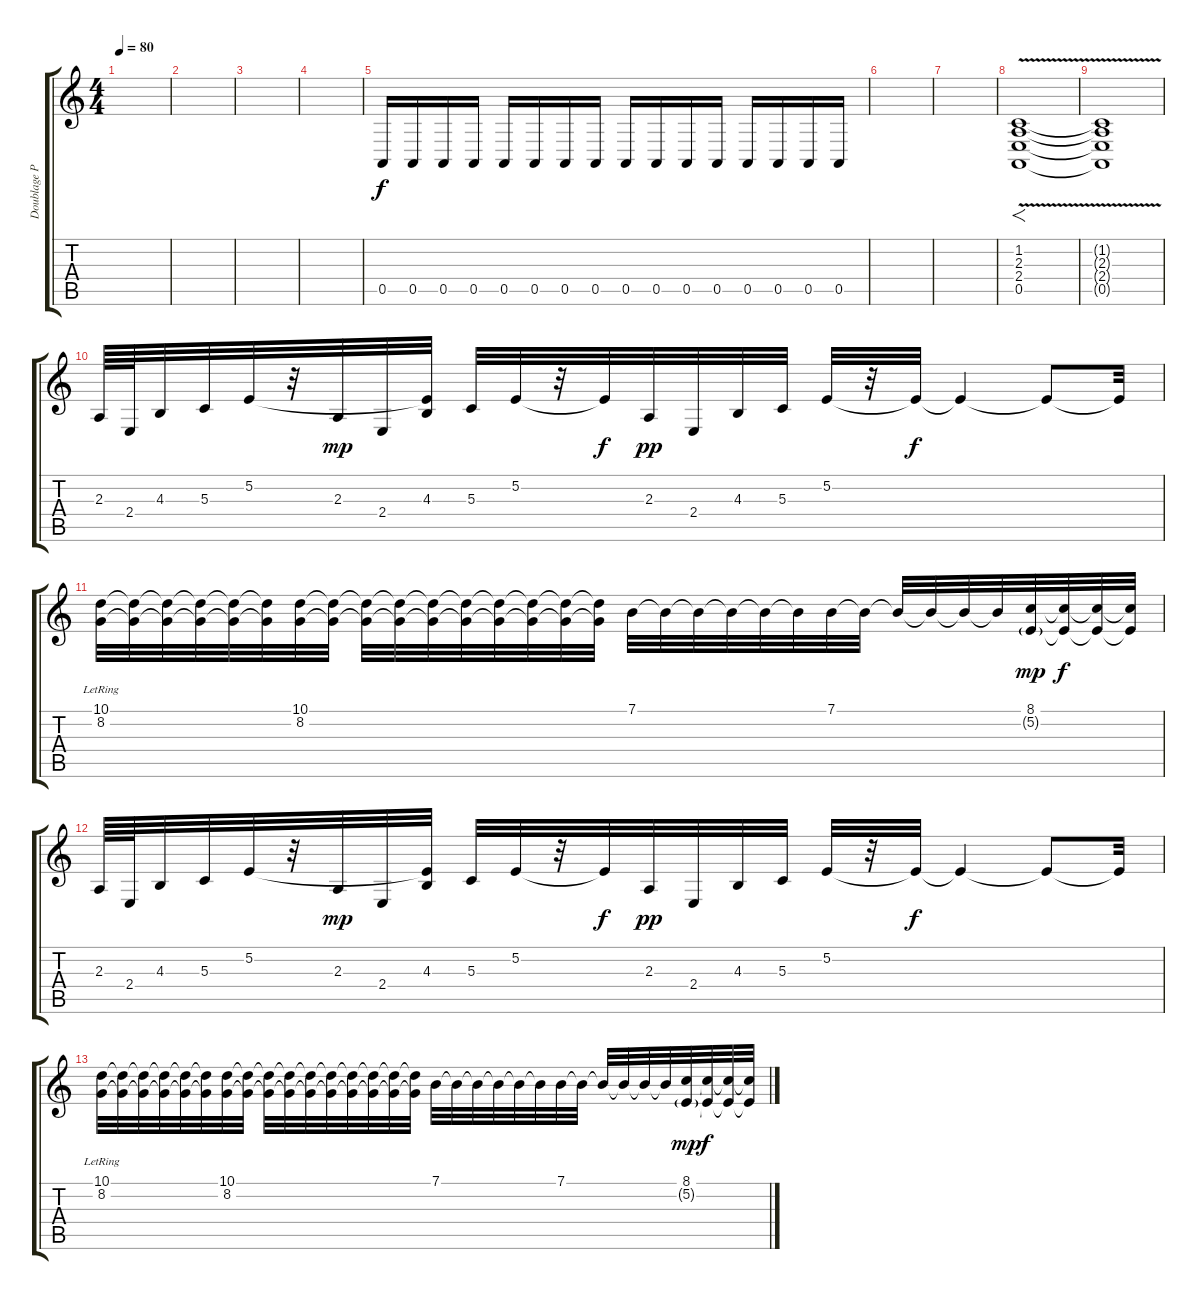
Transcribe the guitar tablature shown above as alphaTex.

\track ("Doublage Piano" "Doublage P") {instrument stringensemble1}
\staff {score tabs}
\tuning (E4 B3 G3 D3 A2 E2) {hide}
\ts (4 4)
\tempo 80
\clef g2
\ks c
|
|
|
|
0.5.16{volume 5 instrument lead1square} 0.5.16{volume 11} 0.5.16 0.5.16 0.5.16 0.5.16 0.5.16 0.5.16 0.5.16 0.5.16 0.5.16 0.5.16 0.5.16 0.5.16 0.5.16 0.5.16 |
|
|
(1.2{v} 2.3 2.4 0.5).1{f} |
(1.2{t} 2.3{t} 2.4{t} 0.5{t}).1 |
2.3.64{volume 9 instrument stringensemble1} 2.4.64 4.3.32 5.3.32 5.2.32 r.32 2.3.32{dy mp} 2.4.32 (5.2{t} 4.3).32 5.3.32 5.2.32 r.32 5.2{t}.32{dy f} 2.3.32{dy pp} 2.4.32 4.3.32 5.3.32 5.2.32 r.32 5.2{t}.32{dy f} 5.2{t}.4 5.2{t}.8 5.2{t}.32 |
(10.1{lr} 8.2{lr}).32 (10.1{t} 8.2{t}).32 (10.1{t} 8.2{t}).32 (10.1{t} 8.2{t}).32 (10.1{t} 8.2{t}).32 (10.1{t} 8.2{t}).32 (10.1 8.2).32 (10.1{t} 8.2{t}).32 (10.1{t} 8.2{t}).32 (10.1{t} 8.2{t}).32 (10.1{t} 8.2{t}).32 (10.1{t} 8.2{t}).32 (10.1{t} 8.2{t}).32 (10.1{t} 8.2{t}).32 (10.1{t} 8.2{t}).32 (10.1{t} 8.2{t}).32 7.1.32 7.1{t}.32 7.1{t}.32 7.1{t}.32 7.1{t}.32 7.1{t}.32 7.1.32 7.1{t}.32 7.1{t}.32 7.1{t}.32 7.1{t}.32 7.1{t}.32 (8.1 5.2{g}).32{dy mp} (8.1{t} 5.2{t}).32{dy f} (8.1{t} 5.2{t}).32 (8.1{t} 5.2{t}).32 |
2.3.64 2.4.64 4.3.32 5.3.32 5.2.32 r.32 2.3.32{dy mp} 2.4.32 (5.2{t} 4.3).32 5.3.32 5.2.32 r.32 5.2{t}.32{dy f} 2.3.32{dy pp} 2.4.32 4.3.32 5.3.32 5.2.32 r.32 5.2{t}.32{dy f} 5.2{t}.4 5.2{t}.8 5.2{t}.32 |
(10.1{lr} 8.2{lr}).32 (10.1{t} 8.2{t}).32 (10.1{t} 8.2{t}).32 (10.1{t} 8.2{t}).32 (10.1{t} 8.2{t}).32 (10.1{t} 8.2{t}).32 (10.1 8.2).32 (10.1{t} 8.2{t}).32 (10.1{t} 8.2{t}).32 (10.1{t} 8.2{t}).32 (10.1{t} 8.2{t}).32 (10.1{t} 8.2{t}).32 (10.1{t} 8.2{t}).32 (10.1{t} 8.2{t}).32 (10.1{t} 8.2{t}).32 (10.1{t} 8.2{t}).32 7.1.32 7.1{t}.32 7.1{t}.32 7.1{t}.32 7.1{t}.32 7.1{t}.32 7.1.32 7.1{t}.32 7.1{t}.32 7.1{t}.32 7.1{t}.32 7.1{t}.32 (8.1 5.2{g}).32{dy mp} (8.1{t} 5.2{t}).32{dy f} (8.1{t} 5.2{t}).32 (8.1{t} 5.2{t}).32
